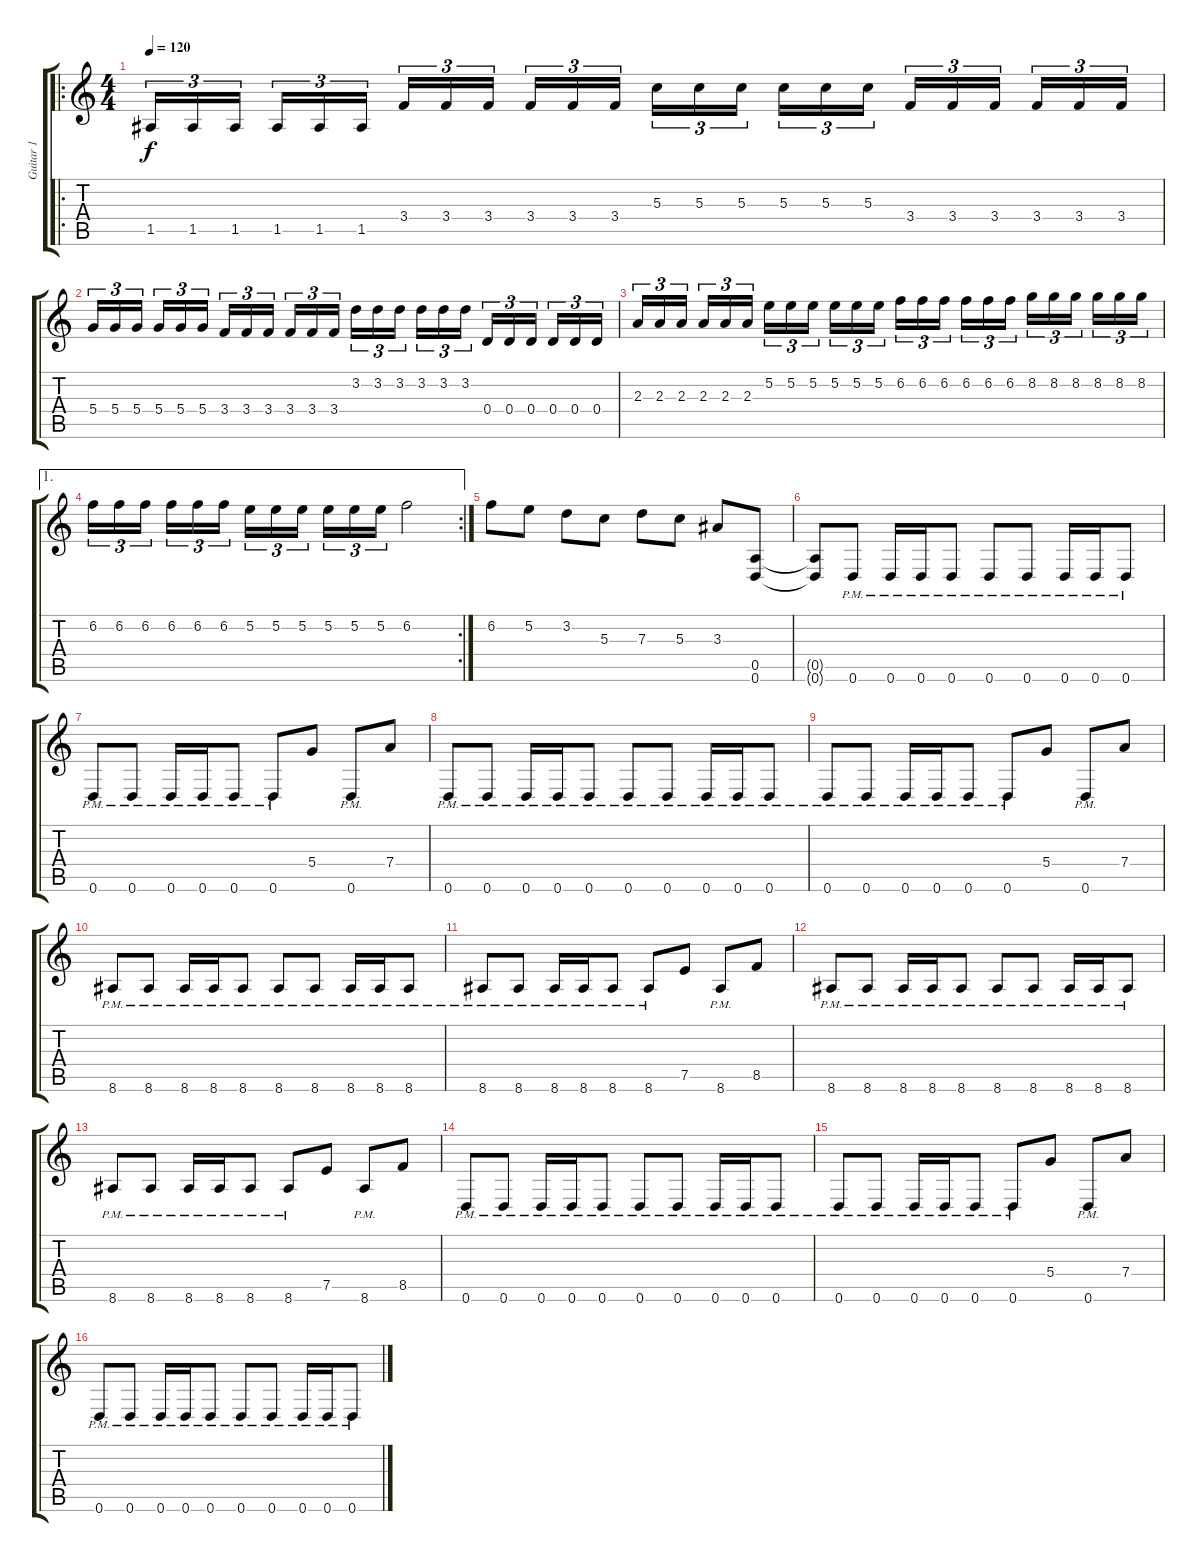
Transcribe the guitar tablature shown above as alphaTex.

\track ("Guitar 1" "Guitar 1") {instrument distortionguitar}
\staff {score tabs}
\tuning (E4 B3 G3 D3 A2 D2) {hide}
\ro
\ts (4 4)
\tempo 120
\clef g2
\ks c
1.5.16{tu (3 2) dy f} 1.5.16{tu (3 2)} 1.5.16{tu (3 2) beam splitsecondary} 1.5.16{tu (3 2)} 1.5.16{tu (3 2)} 1.5.16{tu (3 2)} 3.4.16{tu (3 2)} 3.4.16{tu (3 2)} 3.4.16{tu (3 2) beam splitsecondary} 3.4.16{tu (3 2)} 3.4.16{tu (3 2)} 3.4.16{tu (3 2)} 5.3.16{tu (3 2)} 5.3.16{tu (3 2)} 5.3.16{tu (3 2) beam splitsecondary} 5.3.16{tu (3 2)} 5.3.16{tu (3 2)} 5.3.16{tu (3 2)} 3.4.16{tu (3 2)} 3.4.16{tu (3 2)} 3.4.16{tu (3 2) beam splitsecondary} 3.4.16{tu (3 2)} 3.4.16{tu (3 2)} 3.4.16{tu (3 2)} |
5.4.16{tu (3 2)} 5.4.16{tu (3 2)} 5.4.16{tu (3 2) beam splitsecondary} 5.4.16{tu (3 2)} 5.4.16{tu (3 2)} 5.4.16{tu (3 2)} 3.4.16{tu (3 2)} 3.4.16{tu (3 2)} 3.4.16{tu (3 2) beam splitsecondary} 3.4.16{tu (3 2)} 3.4.16{tu (3 2)} 3.4.16{tu (3 2)} 3.2.16{tu (3 2)} 3.2.16{tu (3 2)} 3.2.16{tu (3 2) beam splitsecondary} 3.2.16{tu (3 2)} 3.2.16{tu (3 2)} 3.2.16{tu (3 2)} 0.4.16{tu (3 2)} 0.4.16{tu (3 2)} 0.4.16{tu (3 2) beam splitsecondary} 0.4.16{tu (3 2)} 0.4.16{tu (3 2)} 0.4.16{tu (3 2)} |
2.3.16{tu (3 2)} 2.3.16{tu (3 2)} 2.3.16{tu (3 2) beam splitsecondary} 2.3.16{tu (3 2)} 2.3.16{tu (3 2)} 2.3.16{tu (3 2)} 5.2.16{tu (3 2)} 5.2.16{tu (3 2)} 5.2.16{tu (3 2) beam splitsecondary} 5.2.16{tu (3 2)} 5.2.16{tu (3 2)} 5.2.16{tu (3 2)} 6.2.16{tu (3 2)} 6.2.16{tu (3 2)} 6.2.16{tu (3 2) beam splitsecondary} 6.2.16{tu (3 2)} 6.2.16{tu (3 2)} 6.2.16{tu (3 2)} 8.2.16{tu (3 2)} 8.2.16{tu (3 2)} 8.2.16{tu (3 2) beam splitsecondary} 8.2.16{tu (3 2)} 8.2.16{tu (3 2)} 8.2.16{tu (3 2)} |
\ae 1
\rc 2
6.2.16{tu (3 2)} 6.2.16{tu (3 2)} 6.2.16{tu (3 2) beam splitsecondary} 6.2.16{tu (3 2)} 6.2.16{tu (3 2)} 6.2.16{tu (3 2)} 5.2.16{tu (3 2)} 5.2.16{tu (3 2)} 5.2.16{tu (3 2) beam splitsecondary} 5.2.16{tu (3 2)} 5.2.16{tu (3 2)} 5.2.16{tu (3 2)} 6.2.2 |
6.2.8 5.2.8 3.2.8 5.3.8 7.3.8 5.3.8 3.3.8 (0.5 0.6).8 |
(0.5{t} 0.6{t}).8 0.6{pm}.8 0.6{pm}.16 0.6{pm}.16 0.6{pm}.8 0.6{pm}.8 0.6{pm}.8 0.6{pm}.16 0.6{pm}.16 0.6{pm}.8 |
0.6{pm}.8 0.6{pm}.8 0.6{pm}.16 0.6{pm}.16 0.6{pm}.8 0.6{pm}.8 5.4.8 0.6{pm}.8 7.4.8 |
0.6{pm}.8 0.6{pm}.8 0.6{pm}.16 0.6{pm}.16 0.6{pm}.8 0.6{pm}.8 0.6{pm}.8 0.6{pm}.16 0.6{pm}.16 0.6{pm}.8 |
0.6{pm}.8 0.6{pm}.8 0.6{pm}.16 0.6{pm}.16 0.6{pm}.8 0.6{pm}.8 5.4.8 0.6{pm}.8 7.4.8 |
8.6{pm}.8 8.6{pm}.8 8.6{pm}.16 8.6{pm}.16 8.6{pm}.8 8.6{pm}.8 8.6{pm}.8 8.6{pm}.16 8.6{pm}.16 8.6{pm}.8 |
8.6{pm}.8 8.6{pm}.8 8.6{pm}.16 8.6{pm}.16 8.6{pm}.8 8.6{pm}.8 7.5.8 8.6{pm}.8 8.5.8 |
8.6{pm}.8 8.6{pm}.8 8.6{pm}.16 8.6{pm}.16 8.6{pm}.8 8.6{pm}.8 8.6{pm}.8 8.6{pm}.16 8.6{pm}.16 8.6{pm}.8 |
8.6{pm}.8 8.6{pm}.8 8.6{pm}.16 8.6{pm}.16 8.6{pm}.8 8.6{pm}.8 7.5.8 8.6{pm}.8 8.5.8 |
0.6{pm}.8 0.6{pm}.8 0.6{pm}.16 0.6{pm}.16 0.6{pm}.8 0.6{pm}.8 0.6{pm}.8 0.6{pm}.16 0.6{pm}.16 0.6{pm}.8 |
0.6{pm}.8 0.6{pm}.8 0.6{pm}.16 0.6{pm}.16 0.6{pm}.8 0.6{pm}.8 5.4.8 0.6{pm}.8 7.4.8 |
0.6{pm}.8 0.6{pm}.8 0.6{pm}.16 0.6{pm}.16 0.6{pm}.8 0.6{pm}.8 0.6{pm}.8 0.6{pm}.16 0.6{pm}.16 0.6{pm}.8
